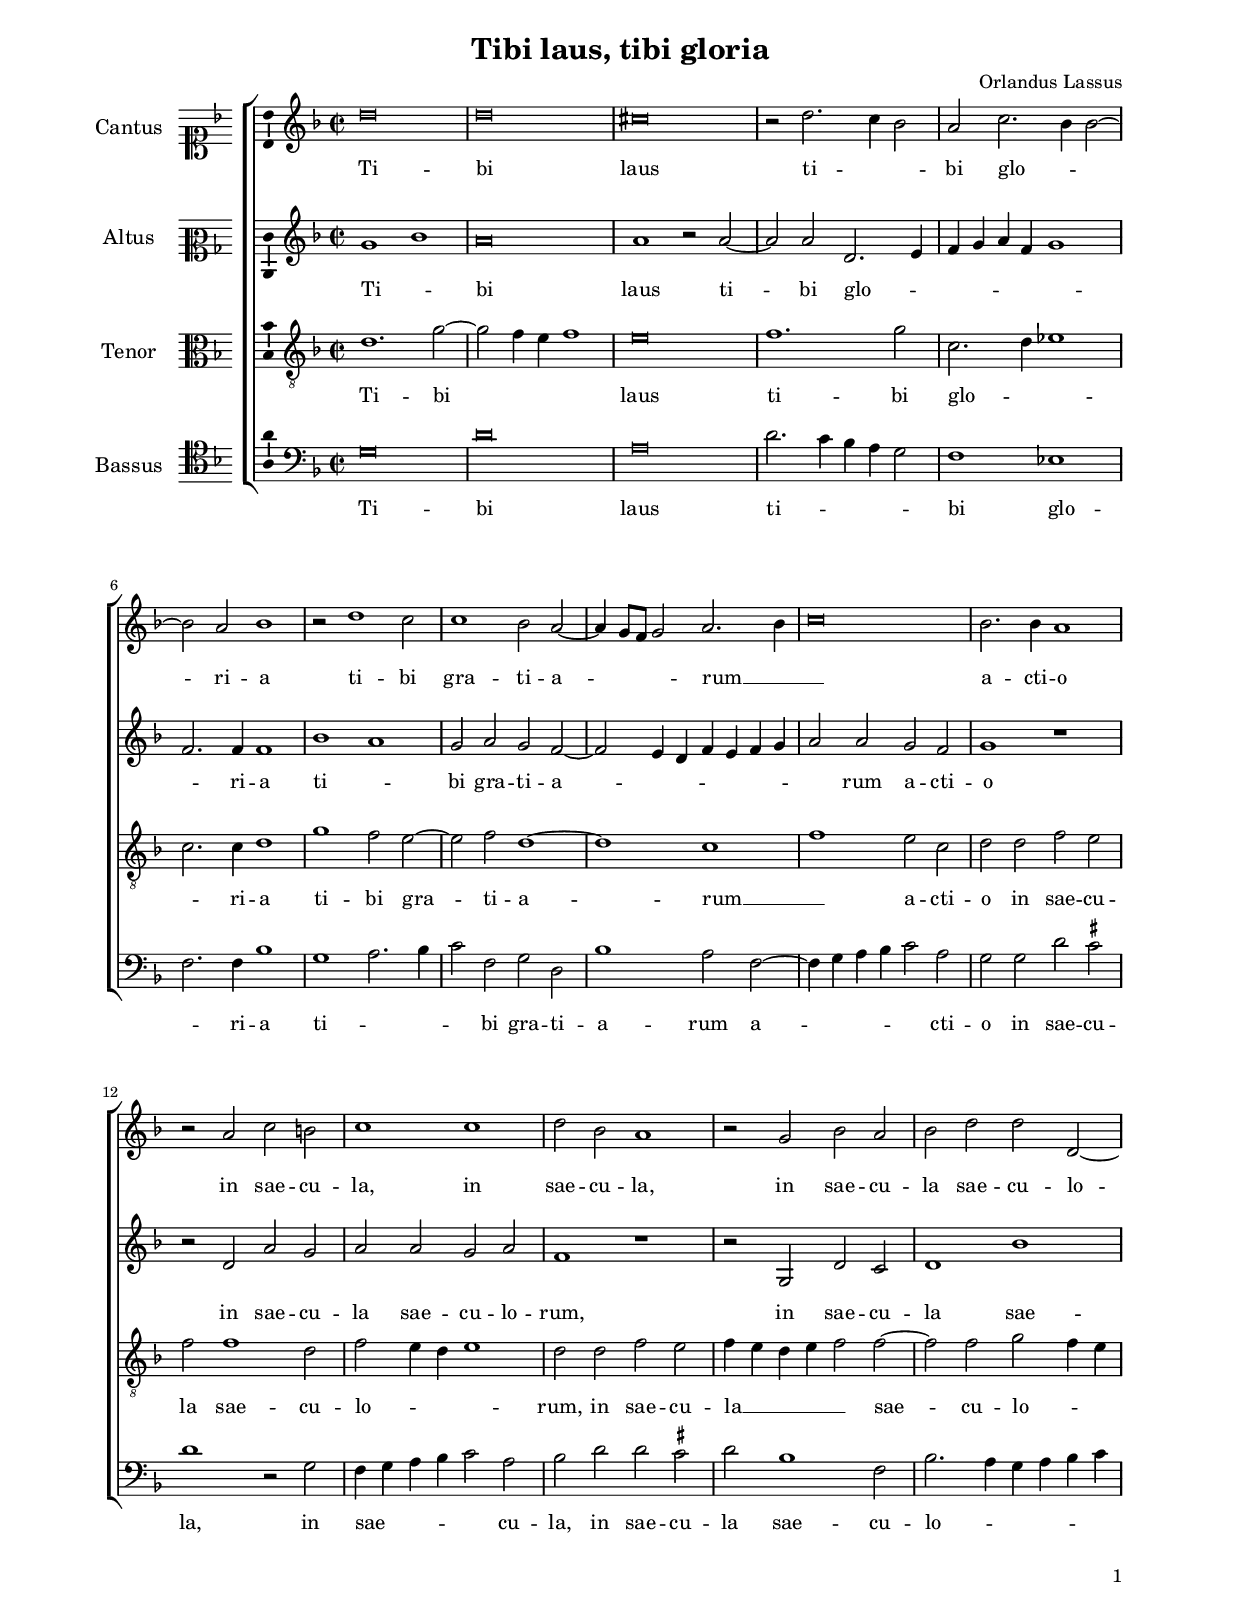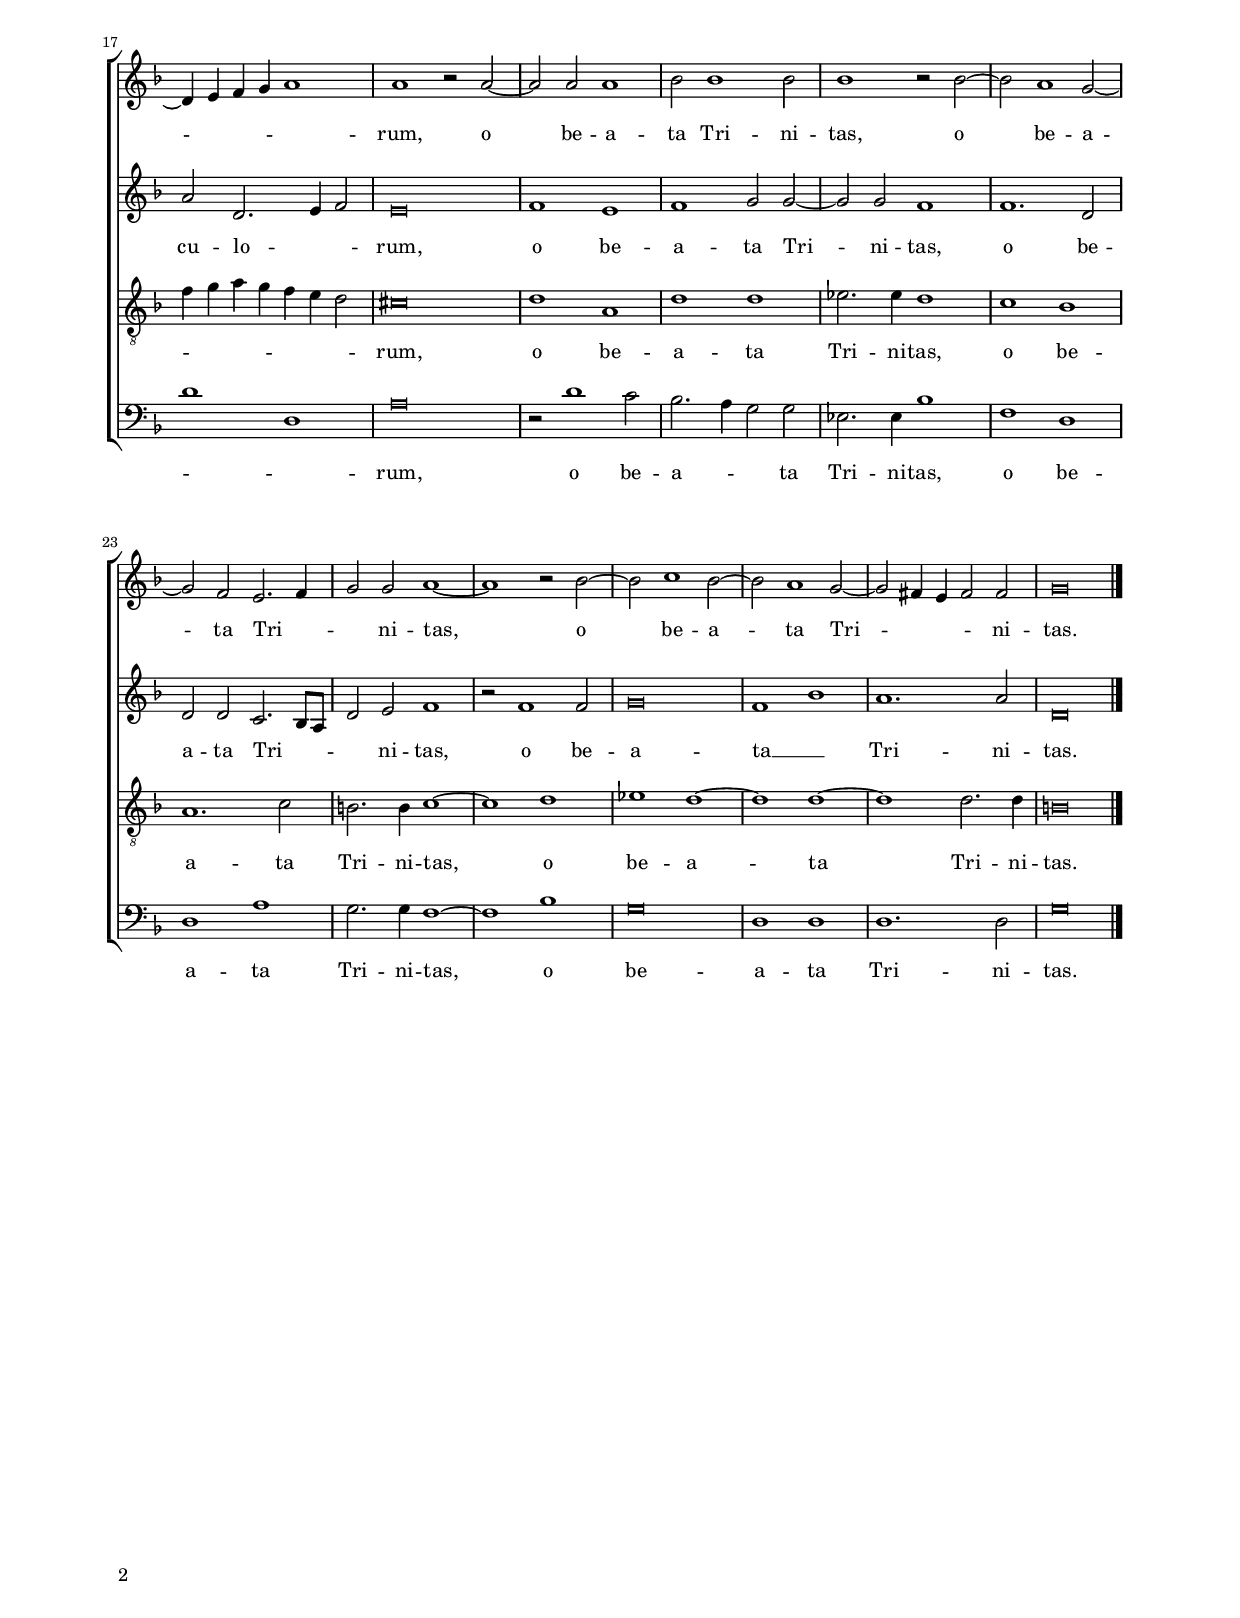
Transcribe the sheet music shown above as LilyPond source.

\header
{
	title="Tibi laus, tibi gloria"
	composer="Orlandus Lassus"
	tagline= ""
}

\version "2.24.3"
\language deutsch
#(set-global-staff-size 16)
% #(set-default-paper-size "letter")
#(ly:set-option 'point-and-click #f)



	ficta = { \once \set suggestAccidentals = ##t }
	
	forget = #(define-music-function (music) (ly:music?) #{
		\accidentalStyle forget
		$music
		\accidentalStyle default
		#})


\paper
	{
	top-margin = 2 \cm
	bottom-margin = 1.4 \cm
	left-margin = 2 \cm
	right-margin = 2 \cm
	ragged-bottom = ##f
	ragged-last-bottom = ##t
	print-page-number = ##f
	system-system-spacing = #'((basic-distance . 17) (minimum-distance . 13) (padding . 5) (strechability . 150))
	oddFooterMarkup=\markup   \fill-line { "" \fromproperty #'page:page-number-string }
	evenFooterMarkup=\markup  \fill-line { \fromproperty #'page:page-number-string "" }
	last-bottom-spacing = #'((basic-distance . 11) (minimum-distance . 7) (padding . 4))
%	systems-per-page = 3
%   page-count = 3        
%	min-systems-per-page = 3
	}


incipitcantus = \markup { \score {
	{
	\set Staff.instrumentName = \markup { \fontsize #1 "Cantus" }
	\key f \major
	\clef soprano
	s4 \bar ""
	}
	\layout  {
	raggedright = ##t
	indent = 1.6 \cm
	line-width = 2.4\cm
	\context { \Staff \remove Time_signature_engraver }
	\override Staff.Clef.Y-extent = #'(0 . 0)
	}} \hspace #1 }
	
      
incipitaltus = \markup { \score {
	{
	\set Staff.instrumentName = \markup { \fontsize #1 "Altus" }
	\key f \major
	\clef mezzosoprano
	s4 \bar ""
	}
	\layout  {
	raggedright = ##t
	indent = 1.6 \cm
	line-width = 2.4\cm
	\context { \Staff \remove Time_signature_engraver }
	\override Staff.Clef.Y-extent = #'(0 . 0)
	}} \hspace #1 }


incipittenor = \markup { \score {
	{
	\set Staff.instrumentName = \markup { \fontsize #1 "Tenor" }
	\key f \major
	\clef alto
	s4 \bar ""
	}
	\layout  {
	raggedright = ##t
	indent = 1.6 \cm
	line-width = 2.4\cm
	\context { \Staff \remove Time_signature_engraver }
	\override Staff.Clef.Y-extent = #'(0 . 0)
	}} \hspace #1 }


incipitbassus = \markup { \score {
	{
	\set Staff.instrumentName = \markup { \fontsize #1 "Bassus" }
	\key f \major
	\clef tenor
	s4 \bar ""
	}
	\layout  {
	raggedright = ##t
	indent = 1.6 \cm
	line-width = 2.4\cm
	\context { \Staff \remove Time_signature_engraver }
	\override Staff.Clef.Y-extent = #'(0 . 0)
	}} \hspace #1 }


global = {       
	\key f \major
	\time 2/2 \set Score.measureLength = #(ly:make-moment 2/1)
	\set Score.tempoHideNote = ##t
	\tempo 2 = 90
	\skip 1*2*29 \bar "|."
	}
	

cantus =  \relative c''
	{
	d\breve
	d\breve
	cis\breve
	r2 d2. c4 b2
%5
	a2 c2. b4 b2~ |
	b2 a b1
	r2 d1 c2
	c1 b2 a~
	a4 g8 f g2 a2. b4
%10
	c\breve |
	b2. b4 a1
	r2 a c h
	c1 c
	d2 b a1
%15
	r2 g b a |
	b2 d d d,~
	d4 e f g a1
	a1 r2 a~
	a2 a a1
%20
	b2 b1 b2 |
	b1 r2 b~
	b2 a1 g2~
	g2 f e2. f4
	g2 g a1~
%25
	a1 r2 b~ |
	b2 c1 b2~
	b2 a1 g2~
	g2 fis4 e fis2 fis
	g\breve |
	}


altus =  \relative c'
	{
	g'1 b
	a\breve
	a1 r2 a~
	a2 a d,2. e4
%5
	f4 g a f g1 |
	f2. f4 f1
	b1 a
	g2 a g f~
	f2 e4 d f4 e f g
%10
	a2 a g f |
	g1 r
	r2 d a' g
	a2 a g a
	f1 r
%15
	r2 g, d' c |
	d1 b'
	a2 d,2. e4 f2
	e\breve
	f1 e
%20
	f1 g2 g~ |
	g2 g f1
	f1. d2
	d2 d c2. b8 a
	d2 e f1
%25
	r2 f1 f2 |
	g\breve
	f1 b
	a1. a2
	d,\breve |
	}


tenor =  \relative c'
	{
	d1. g2~
	g2 f4 e f1
	e\breve
	f1. g2
%5
	c,2. d4 es1 |
	c2. c4 d1
	g1 f2 e~
	e2 f d1~
	d1 c
%10
	f1 e2 c |
	d2 d f e
	f2 f1 d2
	f2 e4 d e1
	d2 d f e
%15
	f4 e d e f2 f~ |
	f2 f g f4 e
	f4 g a g f e d2
	cis\breve
	d1 a
%20
	d1 d |
	es2. es4 d1
	c1 b
	a1. c2
	h2. h4 c1~
%25
	c1 d |
	es1 d~
	d1 d~
	d1 d2. d4
	h\breve |
	}


bassus  =  \relative c
	{
	g'\breve
	d'\breve
	a\breve
	d2. c4 b a g2
%5
	f1 es |
	f2. f4 b1
	g1 a2. b4
	c2 f, g d
	b'1 a2 f~
%10
	f4 g a b c2 a |
	g2 g d' \ficta cis
	d1 r2 g,
	f4 g a b c2 a
	b2 d d \ficta cis
%15
	d2 b1 f2 |
	b2. a4 g4 a b c
	d1 d,
	a'\breve
	r2 d1 c2
%20
	b2. a4 g2 g |
	es2. es4 b'1
	f1 d
	d1 a'
	g2. g4 f1~
%25
	f1 b |
	g\breve
	d1 d
	d1. d2
	g\breve |
	}

lyricscantus = \lyricmode {
	Ti -- bi laus
	ti -- _ _ bi glo -- _ _ ri -- a
	ti -- bi gra -- ti -- a -- _ _ _ rum __ _ _ a -- cti -- o
	in sae -- cu -- la,
	in sae -- cu -- la,
	in sae -- cu -- la sae -- cu -- lo -- _ _ _ _ rum,
	o be -- a -- ta Tri -- ni -- tas,
	o be -- a -- ta Tri -- _ _ ni -- tas,
	o be -- a -- ta Tri -- _ _ _ ni -- tas.
	}


lyricsaltus = \lyricmode {
	Ti -- _ bi laus
	ti -- bi glo -- _ _ _ _ _ _ _ ri -- a
	ti -- _ bi gra -- ti -- a -- _ _ _ _ _ _ _ rum a -- cti -- o
	in sae -- cu -- la sae -- cu -- lo -- rum,
	in sae -- cu -- la sae -- cu -- lo -- _ _ rum,
	o be -- a -- ta Tri -- ni -- tas,
	o be -- a -- ta Tri -- _ _ _ ni -- tas,
	o be -- a -- ta __ _ Tri -- ni -- tas.
	}


lyricstenor = \lyricmode {
	Ti -- bi _ _ _ laus
	ti -- bi glo -- _ _ _ ri -- a
	ti -- bi gra -- ti -- a -- rum __ _ a -- cti -- o
	in sae -- cu -- la sae -- cu -- lo -- _ _ _ rum,
	in sae -- cu -- la __ _ _ _ _ sae -- cu -- lo -- _ _ _ _ _ _ _ _ _ rum,
	o be -- a -- ta Tri -- ni -- tas,
	o be -- a -- ta Tri -- ni -- tas,
	o be -- a -- ta Tri -- ni -- tas.
	}


lyricsbassus = \lyricmode {
	Ti -- bi laus
	ti -- _ _ _ _ bi glo -- _ ri -- a
	ti -- _ _ _ bi gra -- ti -- a -- rum a -- _ _ _ _ cti -- o
	in sae -- cu -- la,
	in sae -- _ _ _ _ cu -- la,
	in sae -- cu -- la sae -- cu -- lo -- _ _ _ _ _ _ _ rum,
	o be -- a -- _ _ ta Tri -- ni -- tas,
	o be -- a -- ta Tri -- ni -- tas,
	o be -- a -- ta Tri -- ni -- tas.
	}


\score
{  
	\transpose c c {
	\new ChoirStaff \with { \override StaffGrouper.staff-staff-spacing.basic-distance = #13 }
	<<

	\new Staff << \global
	\new Voice="v1" {
		\set Staff.instrumentName=\incipitcantus
        %       \set Staff.instrumentName="S"
		\set Staff.midiInstrument = "reed organ"
		\clef violin
		\cantus }
	\new Lyrics \lyricsto "v1" {\lyricscantus }
	>>


	\new Staff << \global
	\new Voice="v2" {
		\set Staff.instrumentName=\incipitaltus
        %       \set Staff.instrumentName="A"
		\set Staff.midiInstrument = "reed organ"
        \clef violin % "G_8"
		\altus}
	\new Lyrics \lyricsto "v2" {\lyricsaltus }
	>>


	\new Staff << \global
	\new Voice="v3" {
		\set Staff.instrumentName=\incipittenor
        %       \set Staff.instrumentName="T"
		\set Staff.midiInstrument = "reed organ"
		\clef "G_8"
		\tenor }
	\new Lyrics \lyricsto "v3" {\lyricstenor }
	>>


	\new Staff << \global
	\new Voice="v4" {
		\set Staff.instrumentName=\incipitbassus
        %       \set Staff.instrumentName="B"
		\set Staff.midiInstrument = "reed organ"
		\clef bass
		\bassus }
	\new Lyrics \lyricsto "v4" {\lyricsbassus}
	>>

	>>
	} % transpose

	\layout
	{
	indent = 2.3 \cm
	\context { \Lyrics \override VerticalAxisGroup.nonstaff-relatedstaff-spacing.padding = #2.2 }
%	\context { \Lyrics \override LyricText.font-size = #1 }
	\context { \Staff \override TimeSignature.break-visibility = #end-of-line-invisible }
	\context { \Staff \consists Ambitus_engraver }
	\context { \Score \override BarNumber.padding = #2 }
	\context { \Voice \override NoteHead.style = #'baroque }
	}

\midi
	{
	}
	
}


% EOF
